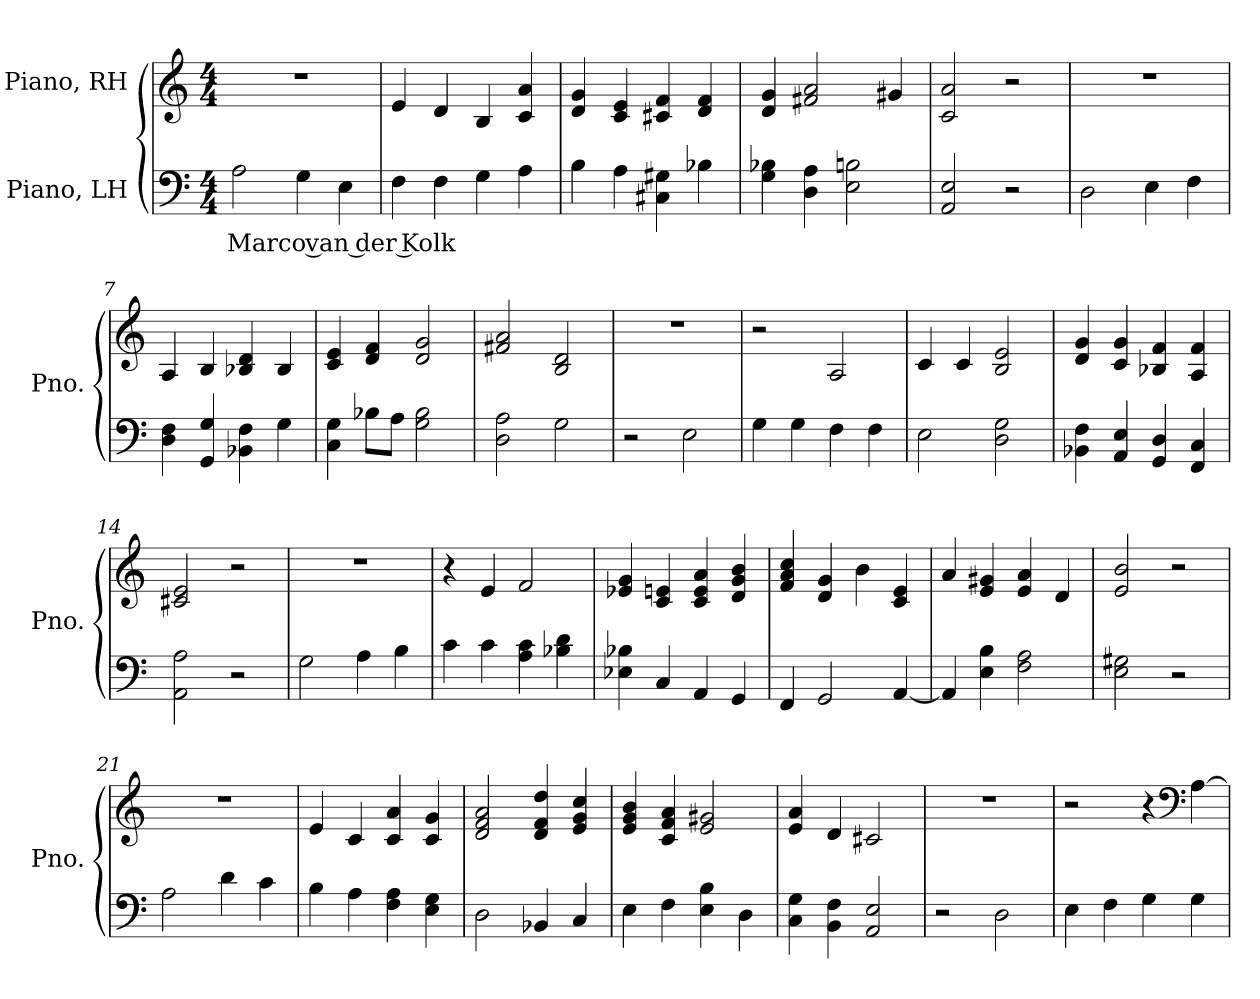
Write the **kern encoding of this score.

**kern	**text	**kern
*part2	*part2	*part1
*staff2	*staff2	*staff1
*I"Piano, LH	*	*I"Piano, RH
*I'Pno.	*	*I'Pno.
*clefF4	*	*clefG2
*k[]	*	*k[]
*M4/4	*	*M4/4
*MM120	*	*MM120
=1	=1	=1
!	!LO:LY:b	!
2A\	Marco van der Kolk	1r
4G\	.	.
4E\	.	.
=2	=2	=2
4F\	.	4e/
4F\	.	4d/
4G\	.	4B/
4A\	.	4c/ 4a/
=3	=3	=3
4B\	.	4d/ 4g/
4A\	.	4c/ 4e/
4C#X\ 4G#X\	.	4c#X/ 4f/
4B-X\	.	4d/ 4f/
=4	=4	=4
4G\ 4B-X\	.	4d/ 4g/
4D\ 4A\	.	2f#X/ 2a/
2E\ 2Bn\	.	.
.	.	4g#X/
=5	=5	=5
2AA/ 2E/	.	2c/ 2a/
2r	.	2r
=6	=6	=6
2D\	.	1r
4E\	.	.
4F\	.	.
!!LO:LB:g=z
=7	=7	=7
4D\ 4F\	.	4A/
4GG/ 4G/	.	4B/
4BB-X\ 4F\	.	4B-X/ 4d/
4G\	.	4B-/
=8	=8	=8
4C\ 4G\	.	4c/ 4e/
8B-X\L	.	4d/ 4f/
8A\J	.	.
2G\ 2B-\	.	2d/ 2g/
=9	=9	=9
2D\ 2A\	.	2f#X/ 2a/
2G\	.	2B/ 2d/
=10	=10	=10
2r	.	1r
2E\	.	.
=11	=11	=11
4G\	.	2r
4G\	.	.
4F\	.	2A/
4F\	.	.
=12	=12	=12
2E\	.	4c/
.	.	4c/
2D\ 2G\	.	2B/ 2e/
=13	=13	=13
4BB-X\ 4F\	.	4d/ 4g/
4AA/ 4E/	.	4c/ 4g/
4GG/ 4D/	.	4B-X/ 4f/
4FF/ 4C/	.	4A/ 4f/
=14	=14	=14
2AA\ 2A\	.	2c#X/ 2e/
2r	.	2r
=15	=15	=15
2G\	.	1r
4A\	.	.
4B\	.	.
!!LO:LB:g=z
=16	=16	=16
4c\	.	4r
4c\	.	4e/
4A\ 4c\	.	2f/
4B-X\ 4d\	.	.
=17	=17	=17
4E-X\ 4B-X\	.	4e-X/ 4g/
4C/	.	4c/ 4en/
4AA/	.	4c/ 4e/ 4a/
4GG/	.	4d/ 4g/ 4b/
=18	=18	=18
4FF/	.	4f/ 4a/ 4cc/
2GG/	.	4d/ 4g/
.	.	4b\
[4AA/	.	4c/ 4e/
=19	=19	=19
4AA/]	.	4a/
4E\ 4B\	.	4e/ 4g#X/
2F\ 2A\	.	4e/ 4a/
.	.	4d/
=20	=20	=20
2E\ 2G#X\	.	2e/ 2b/
2r	.	2r
=21	=21	=21
2A\	.	1r
4d\	.	.
4c\	.	.
=22	=22	=22
4B\	.	4e/
4A\	.	4c/
4F\ 4A\	.	4c/ 4a/
4E\ 4G\	.	4c/ 4g/
=23	=23	=23
2D\	.	2d/ 2f/ 2a/
4BB-X/	.	4d/ 4f/ 4dd/
4C/	.	4e/ 4g/ 4cc/
!!LO:LB:g=z
=24	=24	=24
4E\	.	4e/ 4g/ 4b/
4F\	.	4c/ 4f/ 4a/
4E\ 4B\	.	2e/ 2g#X/
4D\	.	.
=25	=25	=25
4C\ 4G\	.	4e/ 4a/
4BB\ 4F\	.	4d/
2AA/ 2E/	.	2c#X/
=26	=26	=26
2r	.	1r
2D\	.	.
=27	=27	=27
4E\	.	2r
4F\	.	.
4G\	.	4r
*	*	*clefF4
4G\	.	[4A\
=	=	=
*-	*-	*-
